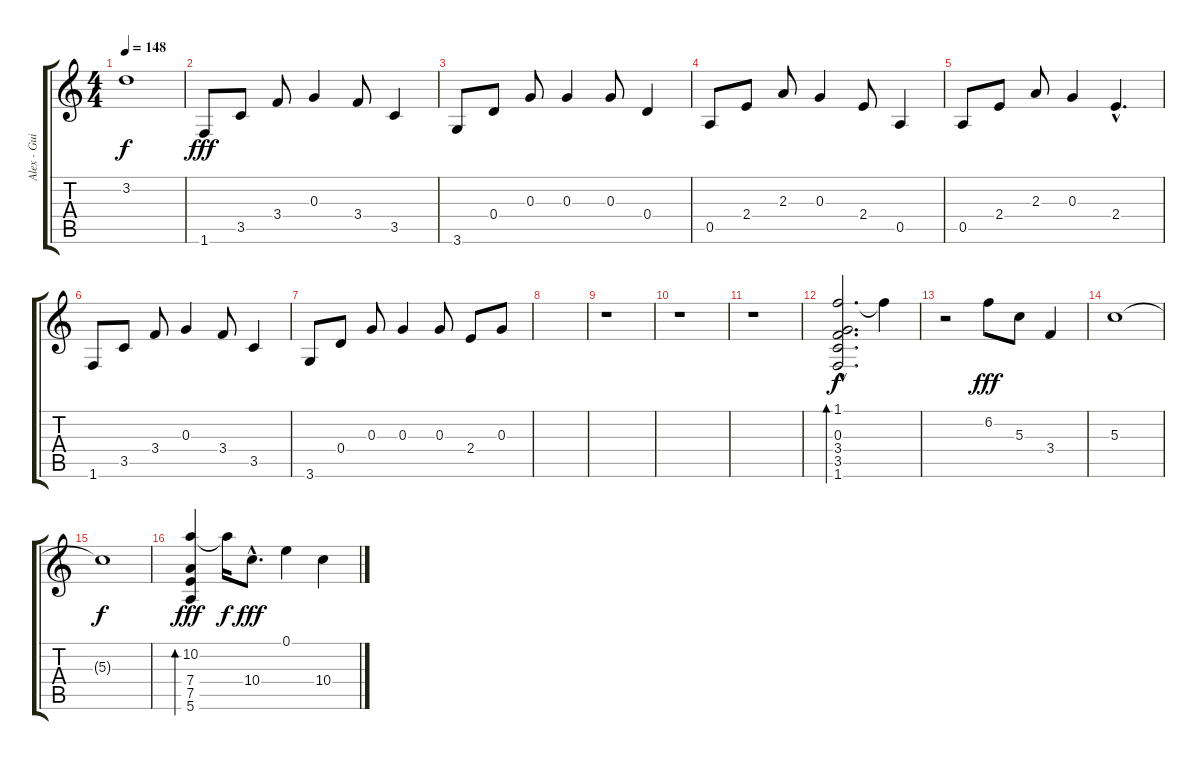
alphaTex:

\track ("Alex - Guitarra Limpa" "Alex - Gui") {instrument electricguitarjazz}
\staff {score tabs}
\tuning (E4 B3 G3 D3 A2 E2) {hide}
\ts (4 4)
\tempo 148
\clef g2
\ks c
3.2{t}.1{dy f} |
1.6.8{dy fff} 3.5.8 3.4.8 0.3.4 3.4.8 3.5.4 |
3.6.8 0.4.8 0.3.8 0.3.4 0.3.8 0.4.4 |
0.5.8 2.4.8 2.3.8 0.3.4 2.4.8 0.5.4 |
0.5.8 2.4.8 2.3.8 0.3.4 2.4{hac}.4{d} |
1.6.8 3.5.8 3.4.8 0.3.4 3.4.8 3.5.4 |
3.6.8 0.4.8 0.3.8 0.3.4 0.3.8 2.4.8 0.3.8 |
|
r.1 |
r.1 |
r.1 |
(1.1{hac} 0.3{hac} 3.4{hac} 3.5{hac} 1.6{hac}).2{d bd 480 dy f} 1.1{t}.4 |
r.2 6.2.8{dy fff} 5.3.8 3.4.4 |
5.3.1 |
5.3{t}.1{dy f} |
(10.2 7.4 7.5 5.6).4{bd 480 dy fff} 10.2{t}.16{dy f} 10.4{hac}.8{d dy fff} 0.1.4 10.4.4
